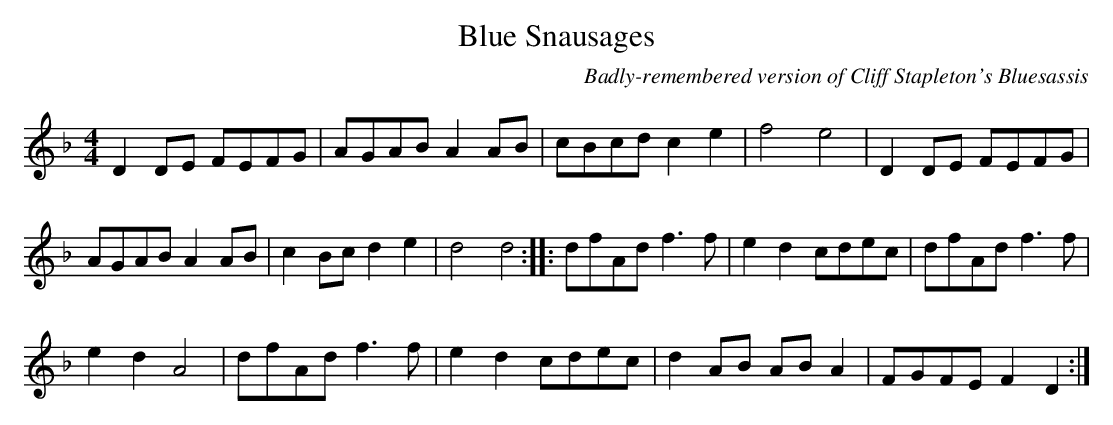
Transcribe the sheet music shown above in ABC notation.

X:1
T:Blue Snausages
M:4/4
L:1/8
C:Badly-remembered version of Cliff Stapleton's Bluesassis
K:Dm
D2DE FEFG | AGAB A2AB | cBcd c2e2 | f4e4 | D2DE FEFG |
AGAB A2AB | c2Bc d2e2 | d4 d4 :: dfAd f3f | e2d2 cdec | dfAd f3f |
e2d2 A4 | dfAd f3f | e2d2 cdec | d2 AB ABA2 | FGFE F2D2:|
